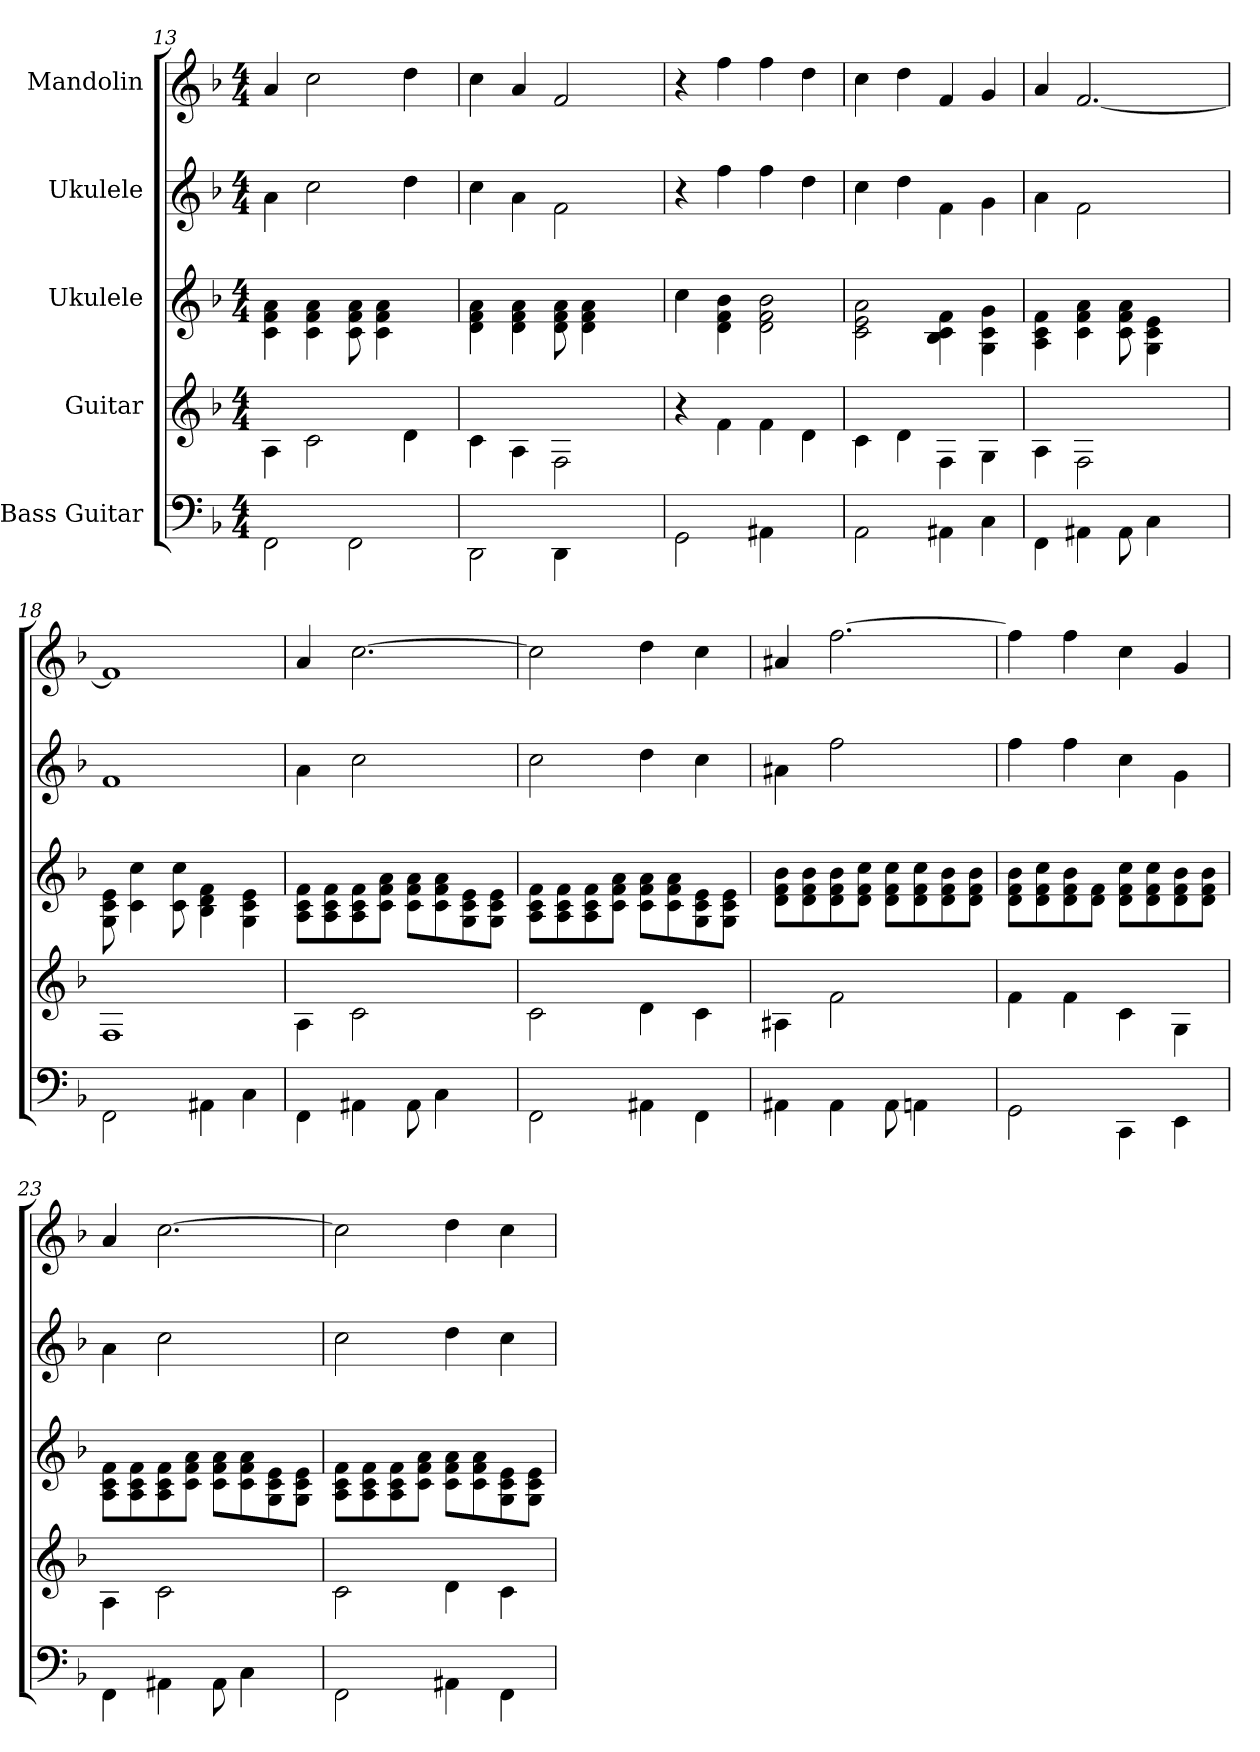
**kern	**kern	**kern	**kern	**kern
*part5	*part4	*part3	*part2	*part1
*staff5	*staff4	*staff3	*staff2	*staff1
*I"Bass Guitar	*I"Guitar	*I"Ukulele	*I"Ukulele	*I"Mandolin
*	*	*	*	*clefG2
*k[b-]	*k[b-]	*k[b-]	*k[b-]	*k[b-]
*F:	*F:	*F:	*F:	*F:
*M4/4	*M4/4	*M4/4	*M4/4	*M4/4
=13	=13	=13	=13	=13
2FF\	4A\	4c\ 4f\ 4a\	4a\	4a/
.	2c\	4c\ 4f\ 4a\	2cc\	2cc\
2FF\	.	8c\ 8f\ 8a\	.	.
.	.	4c\ 4f\ 4a\	.	.
.	4d\	.	4dd\	4dd\
.	.	8ryy	.	.
=14	=14	=14	=14	=14
2DD\	4c\	4d\ 4f\ 4a\	4cc\	4cc\
.	4A\	4d\ 4f\ 4a\	4a\	4a/
4DD\	2F\	8d\ 8f\ 8a\	2f\	2f/
.	.	4d\ 4f\ 4a\	.	.
4ryy	.	.	.	.
.	.	8ryy	.	.
!!LO:LB:g=z
=15	=15	=15	=15	=15
2GG\	4r	4cc\	4r	4r
.	4f\	4d\ 4f\ 4b-\	4ff\	4ff\
4AA#\	4f\	2d\ 2f\ 2b-\	4ff\	4ff\
4ryy	4d\	.	4dd\	4dd\
=16	=16	=16	=16	=16
2AA\	4c\	2c\ 2e\ 2a\	4cc\	4cc\
.	4d\	.	4dd\	4dd\
4AA#\	4F\	4B-\ 4c\ 4f\	4f\	4f/
4C\	4G\	4G\ 4c\ 4g\	4g\	4g/
=17	=17	=17	=17	=17
4FF\	4A\	4A\ 4c\ 4f\	4a\	4a/
4AA#\	2F\	4c\ 4f\ 4a\	2f\	[2.f/
8AA#\	.	8c\ 8f\ 8a\	.	.
4C\	.	4G\ 4c\ 4e\	.	.
.	4ryy	.	4ryy	.
8ryy	.	8ryy	.	.
=18	=18	=18	=18	=18
2FF\	1F	8G\ 8c\ 8e\	1f	1f]
.	.	4c\ 4cc\	.	.
.	.	8c\ 8cc\	.	.
4AA#\	.	4B-\ 4d\ 4f\	.	.
4C\	.	4G\ 4c\ 4e\	.	.
=19	=19	=19	=19	=19
4FF\	4A\	8A\ 8c\ 8f\L	4a\	4a/
.	.	8A\ 8c\ 8f\	.	.
4AA#\	2c\	8A\ 8c\ 8f\	2cc\	[2.cc\
.	.	8c\ 8f\ 8a\J	.	.
8AA#\	.	8c\ 8f\ 8a\L	.	.
4C\	.	8c\ 8f\ 8a\	.	.
.	4ryy	8G\ 8c\ 8e\	4ryy	.
8ryy	.	8G\ 8c\ 8e\J	.	.
!!LO:PB:g=z
=20	=20	=20	=20	=20
2FF\	2c\	8A\ 8c\ 8f\L	2cc\	2cc\]
.	.	8A\ 8c\ 8f\	.	.
.	.	8A\ 8c\ 8f\	.	.
.	.	8c\ 8f\ 8a\J	.	.
4AA#\	4d\	8c\ 8f\ 8a\L	4dd\	4dd\
.	.	8c\ 8f\ 8a\	.	.
4FF\	4c\	8G\ 8c\ 8e\	4cc\	4cc\
.	.	8G\ 8c\ 8e\J	.	.
=21	=21	=21	=21	=21
4AA#\	4A#\	8d\ 8f\ 8b-\L	4a#\	4a#X/
.	.	8d\ 8f\ 8b-\	.	.
4AA#\	2f\	8d\ 8f\ 8b-\	2ff\	[2.ff\
.	.	8d\ 8f\ 8cc\J	.	.
8AA#\	.	8d\ 8f\ 8cc\L	.	.
4AA\	.	8d\ 8f\ 8cc\	.	.
.	4ryy	8d\ 8f\ 8b-\	4ryy	.
8ryy	.	8d\ 8f\ 8b-\J	.	.
=22	=22	=22	=22	=22
2GG\	4f\	8d\ 8f\ 8b-\L	4ff\	4ff\]
.	.	8d\ 8f\ 8cc\	.	.
.	4f\	8d\ 8f\ 8b-\	4ff\	4ff\
.	.	8d\ 8f\J	.	.
4CC\	4c\	8d\ 8f\ 8cc\L	4cc\	4cc\
.	.	8d\ 8f\ 8cc\	.	.
4EE\	4G\	8d\ 8f\ 8b-\	4g\	4g/
.	.	8d\ 8f\ 8b-\J	.	.
=23	=23	=23	=23	=23
4FF\	4A\	8A\ 8c\ 8f\L	4a\	4a/
.	.	8A\ 8c\ 8f\	.	.
4AA#\	2c\	8A\ 8c\ 8f\	2cc\	[2.cc\
.	.	8c\ 8f\ 8a\J	.	.
8AA#\	.	8c\ 8f\ 8a\L	.	.
4C\	.	8c\ 8f\ 8a\	.	.
.	4ryy	8G\ 8c\ 8e\	4ryy	.
8ryy	.	8G\ 8c\ 8e\J	.	.
!!LO:LB:g=z
=24	=24	=24	=24	=24
2FF\	2c\	8A\ 8c\ 8f\L	2cc\	2cc\]
.	.	8A\ 8c\ 8f\	.	.
.	.	8A\ 8c\ 8f\	.	.
.	.	8c\ 8f\ 8a\J	.	.
4AA#\	4d\	8c\ 8f\ 8a\L	4dd\	4dd\
.	.	8c\ 8f\ 8a\	.	.
4FF\	4c\	8G\ 8c\ 8e\	4cc\	4cc\
.	.	8G\ 8c\ 8e\J	.	.
=	=	=	=	=
*-	*-	*-	*-	*-
